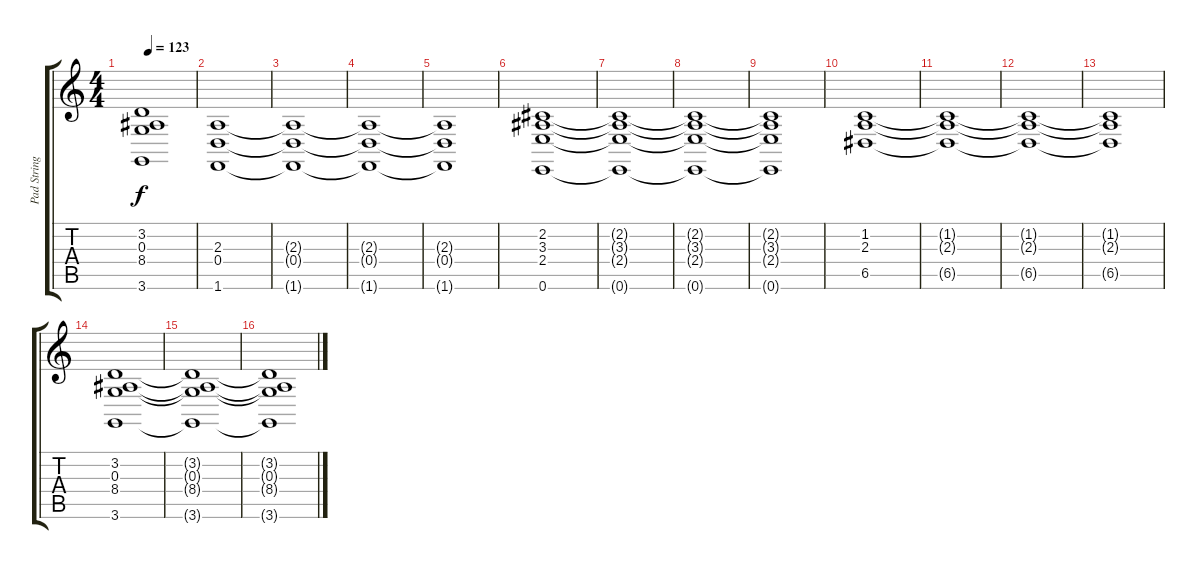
\track ("Pad Strings" "Pad String") {instrument pad2warm}
\staff {score tabs}
\tuning (E4 B3 G3 D3 A2 E2) {hide}
\ts (4 4)
\tempo 123
\clef g2
\ks c
(3.2{t} 0.3{t} 8.4{t} 3.6{t}).1{dy f} |
(2.3 0.4 1.6).1 |
(2.3{t} 0.4{t} 1.6{t}).1 |
(2.3{t} 0.4{t} 1.6{t}).1 |
(2.3{t} 0.4{t} 1.6{t}).1 |
(2.2 3.3 2.4 0.6).1 |
(2.2{t} 3.3{t} 2.4{t} 0.6{t}).1 |
(2.2{t} 3.3{t} 2.4{t} 0.6{t}).1 |
(2.2{t} 3.3{t} 2.4{t} 0.6{t}).1 |
(1.2 2.3 6.5).1 |
(1.2{t} 2.3{t} 6.5{t}).1 |
(1.2{t} 2.3{t} 6.5{t}).1 |
(1.2{t} 2.3{t} 6.5{t}).1 |
(3.2 0.3 8.4 3.6).1 |
(3.2{t} 0.3{t} 8.4{t} 3.6{t}).1 |
(3.2{t} 0.3{t} 8.4{t} 3.6{t}).1
